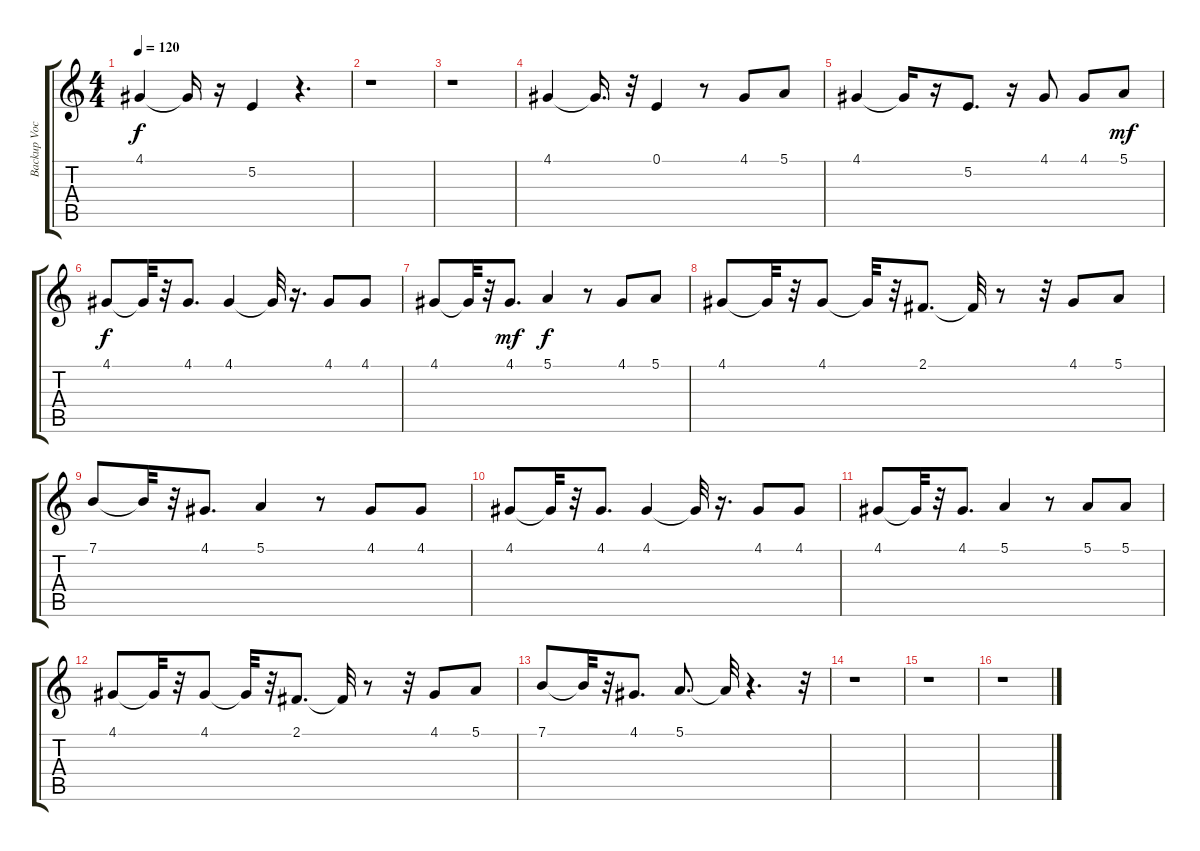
\track ("Backup Voc" "Backup Voc") {instrument voiceoohs}
\staff {score tabs}
\tuning (E4 B3 G3 D3 A2 E2) {hide}
\ts (4 4)
\tempo 120
\clef g2
\ks c
4.1.4{dy f} 4.1{t}.16 r.16 5.2.4 r.4{d} |
r.1 |
r.1 |
4.1.4 4.1{t}.16{d} r.32 0.1.4 r.8 4.1.8 5.1.8 |
4.1.4 4.1{t}.16 r.16 5.2.8{d} r.16 4.1.8 4.1.8 5.1.8{dy mf} |
4.1.8{dy f} 4.1{t}.32 r.32 4.1.8{d} 4.1.4 4.1{t}.32 r.16{d} 4.1.8 4.1.8 |
4.1.8 4.1{t}.32 r.32 4.1.8{d dy mf} 5.1.4{dy f} r.8 4.1.8 5.1.8 |
4.1.8 4.1{t}.32 r.32 4.1.8 4.1{t}.32 r.32 2.1.8{d} 2.1{t}.32 r.8 r.32 4.1.8 5.1.8 |
7.1.8 7.1{t}.32 r.32 4.1.8{d} 5.1.4 r.8 4.1.8 4.1.8 |
4.1.8 4.1{t}.32 r.32 4.1.8{d} 4.1.4 4.1{t}.32 r.16{d} 4.1.8 4.1.8 |
4.1.8 4.1{t}.32 r.32 4.1.8{d} 5.1.4 r.8 5.1.8 5.1.8 |
4.1.8 4.1{t}.32 r.32 4.1.8 4.1{t}.32 r.32 2.1.8{d} 2.1{t}.32 r.8 r.32 4.1.8 5.1.8 |
7.1.8 7.1{t}.32 r.32 4.1.8{d} 5.1.8{d} 5.1{t}.32 r.4{d} r.32 |
r.1 |
r.1 |
r.1
